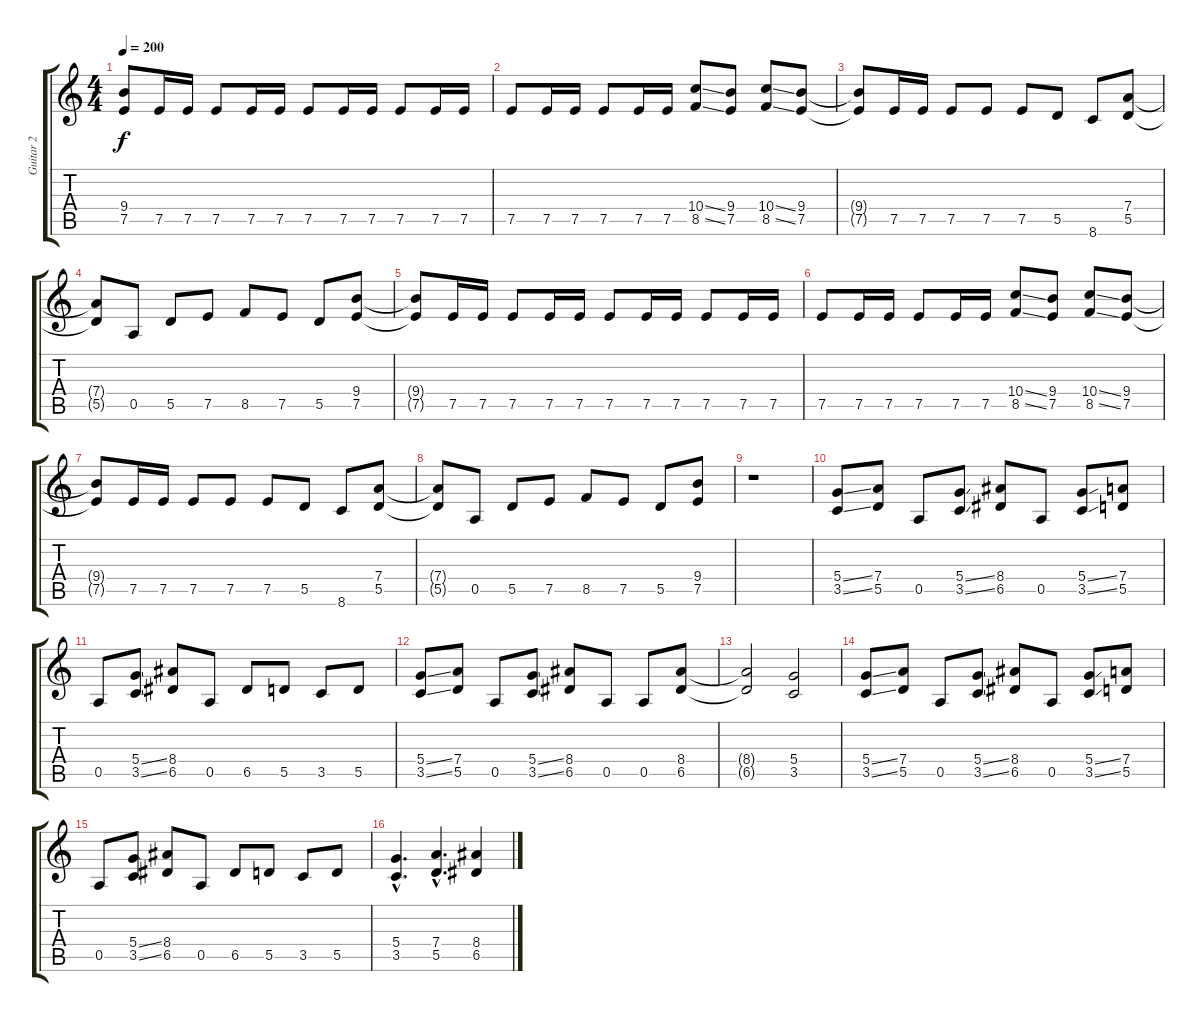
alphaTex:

\track ("Guitar 2" "Guitar 2") {instrument distortionguitar}
\staff {score tabs}
\tuning (E4 B3 G3 D3 A2 E2) {hide}
\ts (4 4)
\section ("" "")
\tempo 200
\clef g2
\ks c
(9.4 7.5).8{dy f} 7.5.16 7.5.16 7.5.8 7.5.16 7.5.16 7.5.8 7.5.16 7.5.16 7.5.8 7.5.16 7.5.16 |
7.5.8 7.5.16 7.5.16 7.5.8 7.5.16 7.5.16 (10.4{ss} 8.5{ss}).8 (9.4 7.5).8 (10.4{ss} 8.5{ss}).8 (9.4 7.5).8 |
(9.4{t} 7.5{t}).8 7.5.16 7.5.16 7.5.8 7.5.8 7.5.8 5.5.8 8.6.8 (7.4 5.5).8 |
(7.4{t} 5.5{t}).8 0.5.8 5.5.8 7.5.8 8.5.8 7.5.8 5.5.8 (9.4 7.5).8 |
(9.4{t} 7.5{t}).8 7.5.16 7.5.16 7.5.8 7.5.16 7.5.16 7.5.8 7.5.16 7.5.16 7.5.8 7.5.16 7.5.16 |
7.5.8 7.5.16 7.5.16 7.5.8 7.5.16 7.5.16 (10.4{ss} 8.5{ss}).8 (9.4 7.5).8 (10.4{ss} 8.5{ss}).8 (9.4 7.5).8 |
(9.4{t} 7.5{t}).8 7.5.16 7.5.16 7.5.8 7.5.8 7.5.8 5.5.8 8.6.8 (7.4 5.5).8 |
(7.4{t} 5.5{t}).8 0.5.8 5.5.8 7.5.8 8.5.8 7.5.8 5.5.8 (9.4 7.5).8 |
r.1 |
\section ("" "")
(5.4{ss} 3.5{ss}).8 (7.4 5.5).8 0.5.8 (5.4{ss} 3.5{ss}).8 (8.4 6.5).8 0.5.8 (5.4{ss} 3.5{ss}).8 (7.4 5.5).8 |
0.5.8 (5.4{ss} 3.5{ss}).8 (8.4 6.5).8 0.5.8 6.5.8 5.5.8 3.5.8 5.5.8 |
(5.4{ss} 3.5{ss}).8 (7.4 5.5).8 0.5.8 (5.4{ss} 3.5{ss}).8 (8.4 6.5).8 0.5.8 0.5.8 (8.4 6.5).8 |
(8.4{t} 6.5{t}).2 (5.4 3.5).2 |
(5.4{ss} 3.5{ss}).8 (7.4 5.5).8 0.5.8 (5.4{ss} 3.5{ss}).8 (8.4 6.5).8 0.5.8 (5.4{ss} 3.5{ss}).8 (7.4 5.5).8 |
0.5.8 (5.4{ss} 3.5{ss}).8 (8.4 6.5).8 0.5.8 6.5.8 5.5.8 3.5.8 5.5.8 |
(5.4{hac} 3.5{hac}).4{d} (7.4{hac} 5.5{hac}).4{d} (8.4 6.5).4
